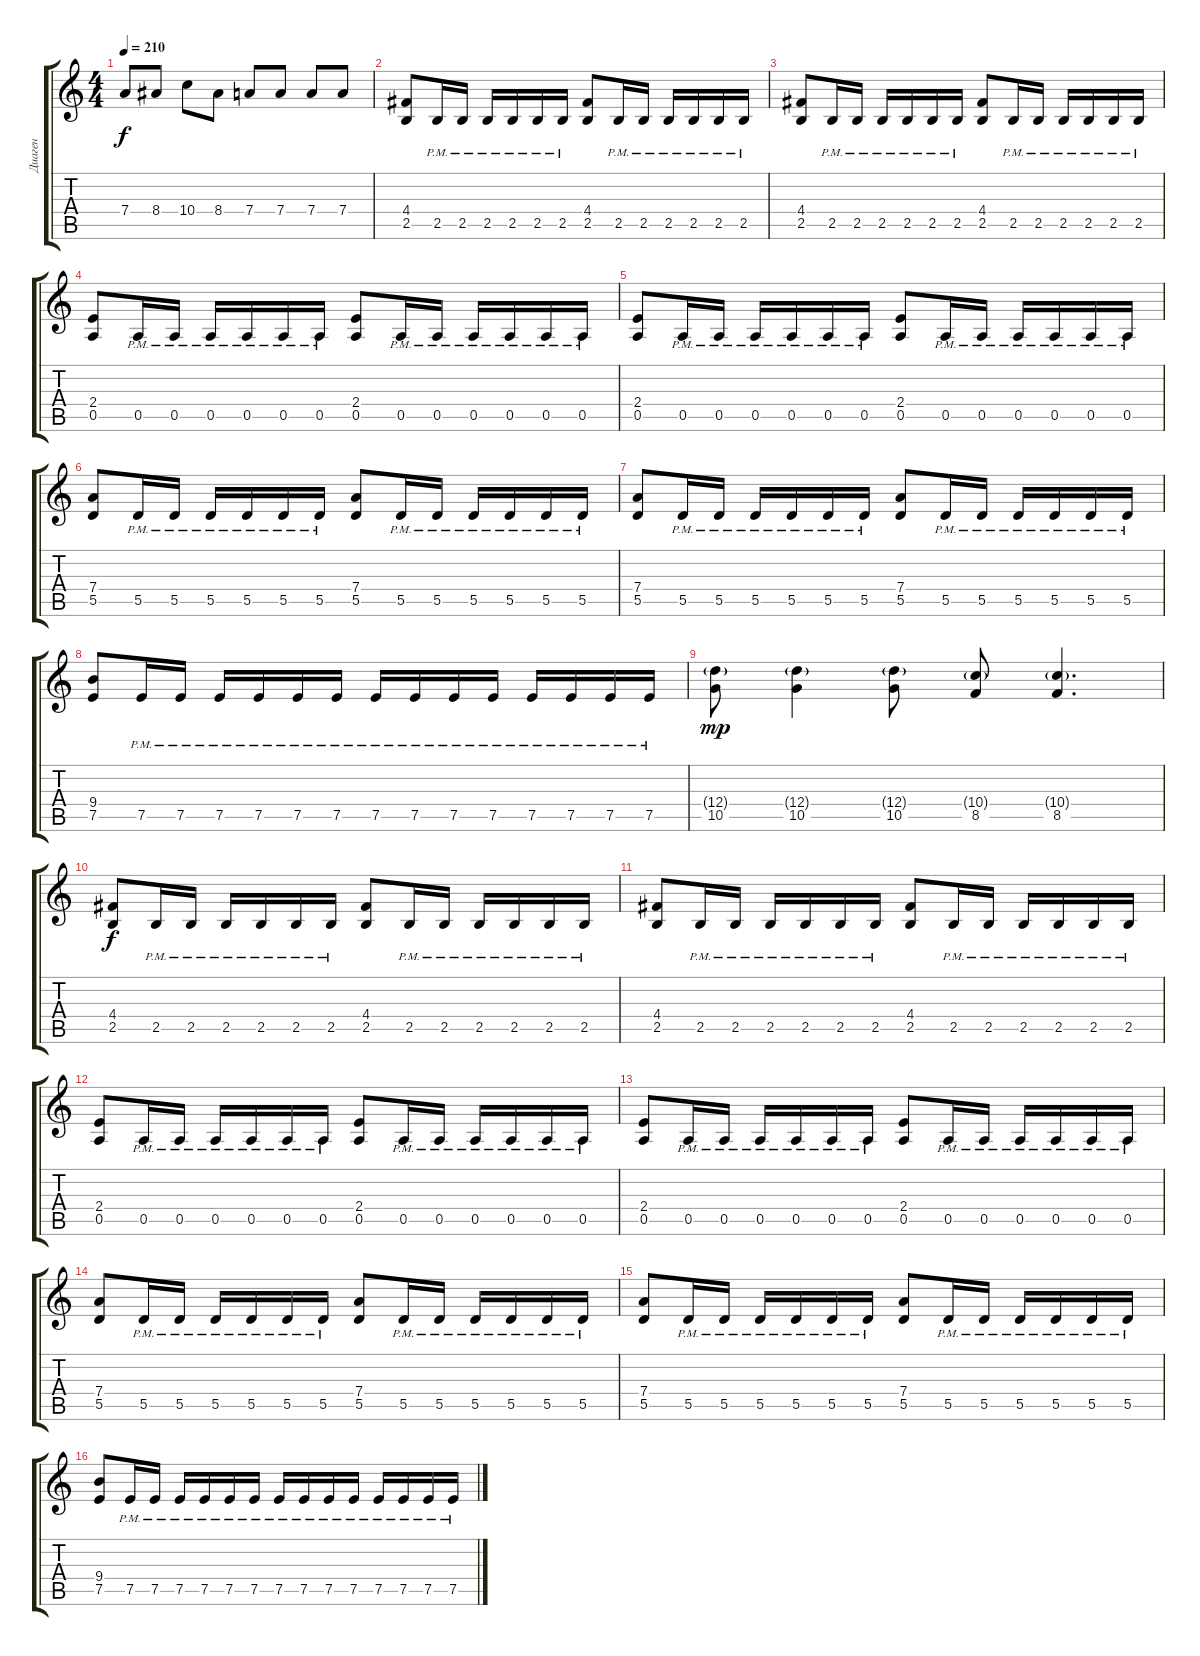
\track ("Диаген" "Диаген") {instrument overdrivenguitar}
\staff {score tabs}
\tuning (E4 B3 G3 D3 A2 E2) {hide}
\ts (4 4)
\tempo 210
\clef g2
\ks c
7.4.8{dy f} 8.4.8 10.4.8 8.4.8 7.4.8 7.4.8 7.4.8 7.4.8 |
(4.4 2.5).8 2.5{pm}.16 2.5{pm}.16 2.5{pm}.16 2.5{pm}.16 2.5{pm}.16 2.5{pm}.16 (4.4 2.5).8 2.5{pm}.16 2.5{pm}.16 2.5{pm}.16 2.5{pm}.16 2.5{pm}.16 2.5{pm}.16 |
(4.4 2.5).8 2.5{pm}.16 2.5{pm}.16 2.5{pm}.16 2.5{pm}.16 2.5{pm}.16 2.5{pm}.16 (4.4 2.5).8 2.5{pm}.16 2.5{pm}.16 2.5{pm}.16 2.5{pm}.16 2.5{pm}.16 2.5{pm}.16 |
(2.4 0.5).8 0.5{pm}.16 0.5{pm}.16 0.5{pm}.16 0.5{pm}.16 0.5{pm}.16 0.5{pm}.16 (2.4 0.5).8 0.5{pm}.16 0.5{pm}.16 0.5{pm}.16 0.5{pm}.16 0.5{pm}.16 0.5{pm}.16 |
(2.4 0.5).8 0.5{pm}.16 0.5{pm}.16 0.5{pm}.16 0.5{pm}.16 0.5{pm}.16 0.5{pm}.16 (2.4 0.5).8 0.5{pm}.16 0.5{pm}.16 0.5{pm}.16 0.5{pm}.16 0.5{pm}.16 0.5{pm}.16 |
(7.4 5.5).8 5.5{pm}.16 5.5{pm}.16 5.5{pm}.16 5.5{pm}.16 5.5{pm}.16 5.5{pm}.16 (7.4 5.5).8 5.5{pm}.16 5.5{pm}.16 5.5{pm}.16 5.5{pm}.16 5.5{pm}.16 5.5{pm}.16 |
(7.4 5.5).8 5.5{pm}.16 5.5{pm}.16 5.5{pm}.16 5.5{pm}.16 5.5{pm}.16 5.5{pm}.16 (7.4 5.5).8 5.5{pm}.16 5.5{pm}.16 5.5{pm}.16 5.5{pm}.16 5.5{pm}.16 5.5{pm}.16 |
(9.4 7.5).8 7.5{pm}.16 7.5{pm}.16 7.5{pm}.16 7.5{pm}.16 7.5{pm}.16 7.5{pm}.16 7.5{pm}.16 7.5{pm}.16 7.5{pm}.16 7.5{pm}.16 7.5{pm}.16 7.5{pm}.16 7.5{pm}.16 7.5{pm}.16 |
(12.4{g} 10.5).8{dy mp} (12.4{g} 10.5).4 (12.4{g} 10.5).8 (10.4{g} 8.5).8 (10.4{g} 8.5).4{d} |
(4.4 2.5).8{dy f} 2.5{pm}.16 2.5{pm}.16 2.5{pm}.16 2.5{pm}.16 2.5{pm}.16 2.5{pm}.16 (4.4 2.5).8 2.5{pm}.16 2.5{pm}.16 2.5{pm}.16 2.5{pm}.16 2.5{pm}.16 2.5{pm}.16 |
(4.4 2.5).8 2.5{pm}.16 2.5{pm}.16 2.5{pm}.16 2.5{pm}.16 2.5{pm}.16 2.5{pm}.16 (4.4 2.5).8 2.5{pm}.16 2.5{pm}.16 2.5{pm}.16 2.5{pm}.16 2.5{pm}.16 2.5{pm}.16 |
(2.4 0.5).8 0.5{pm}.16 0.5{pm}.16 0.5{pm}.16 0.5{pm}.16 0.5{pm}.16 0.5{pm}.16 (2.4 0.5).8 0.5{pm}.16 0.5{pm}.16 0.5{pm}.16 0.5{pm}.16 0.5{pm}.16 0.5{pm}.16 |
(2.4 0.5).8 0.5{pm}.16 0.5{pm}.16 0.5{pm}.16 0.5{pm}.16 0.5{pm}.16 0.5{pm}.16 (2.4 0.5).8 0.5{pm}.16 0.5{pm}.16 0.5{pm}.16 0.5{pm}.16 0.5{pm}.16 0.5{pm}.16 |
(7.4 5.5).8 5.5{pm}.16 5.5{pm}.16 5.5{pm}.16 5.5{pm}.16 5.5{pm}.16 5.5{pm}.16 (7.4 5.5).8 5.5{pm}.16 5.5{pm}.16 5.5{pm}.16 5.5{pm}.16 5.5{pm}.16 5.5{pm}.16 |
(7.4 5.5).8 5.5{pm}.16 5.5{pm}.16 5.5{pm}.16 5.5{pm}.16 5.5{pm}.16 5.5{pm}.16 (7.4 5.5).8 5.5{pm}.16 5.5{pm}.16 5.5{pm}.16 5.5{pm}.16 5.5{pm}.16 5.5{pm}.16 |
(9.4 7.5).8 7.5{pm}.16 7.5{pm}.16 7.5{pm}.16 7.5{pm}.16 7.5{pm}.16 7.5{pm}.16 7.5{pm}.16 7.5{pm}.16 7.5{pm}.16 7.5{pm}.16 7.5{pm}.16 7.5{pm}.16 7.5{pm}.16 7.5{pm}.16
